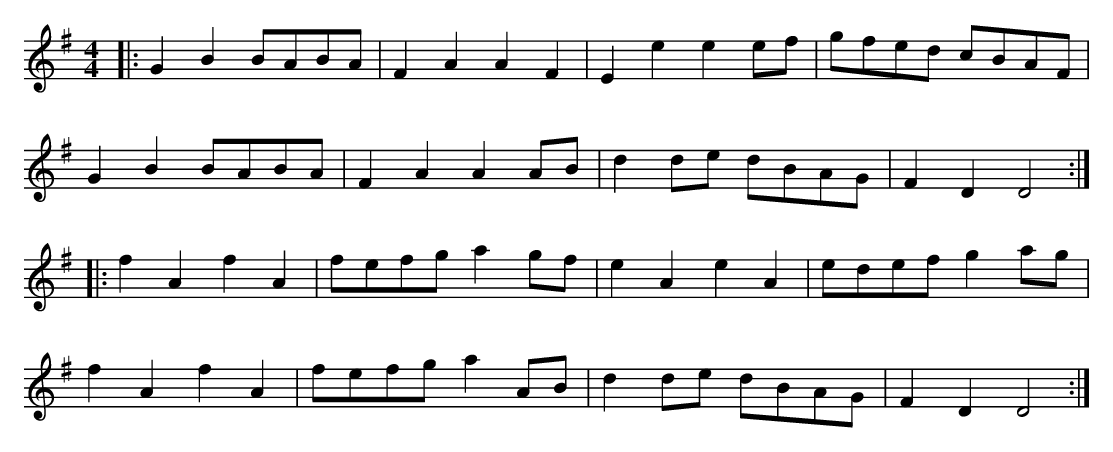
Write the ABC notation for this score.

X:1
M:4/4
K:G
|:G2B2 BABA|F2A2 A2F2|E2e2 e2ef|gfed cBAF|
G2B2 BABA|F2A2 A2AB|d2de dBAG|F2D2 D4:|
|:f2A2 f2A2|fefg a2gf|e2A2 e2A2|edef g2ag|
f2A2 f2A2|fefg a2AB|d2de dBAG|F2D2 D4:|
